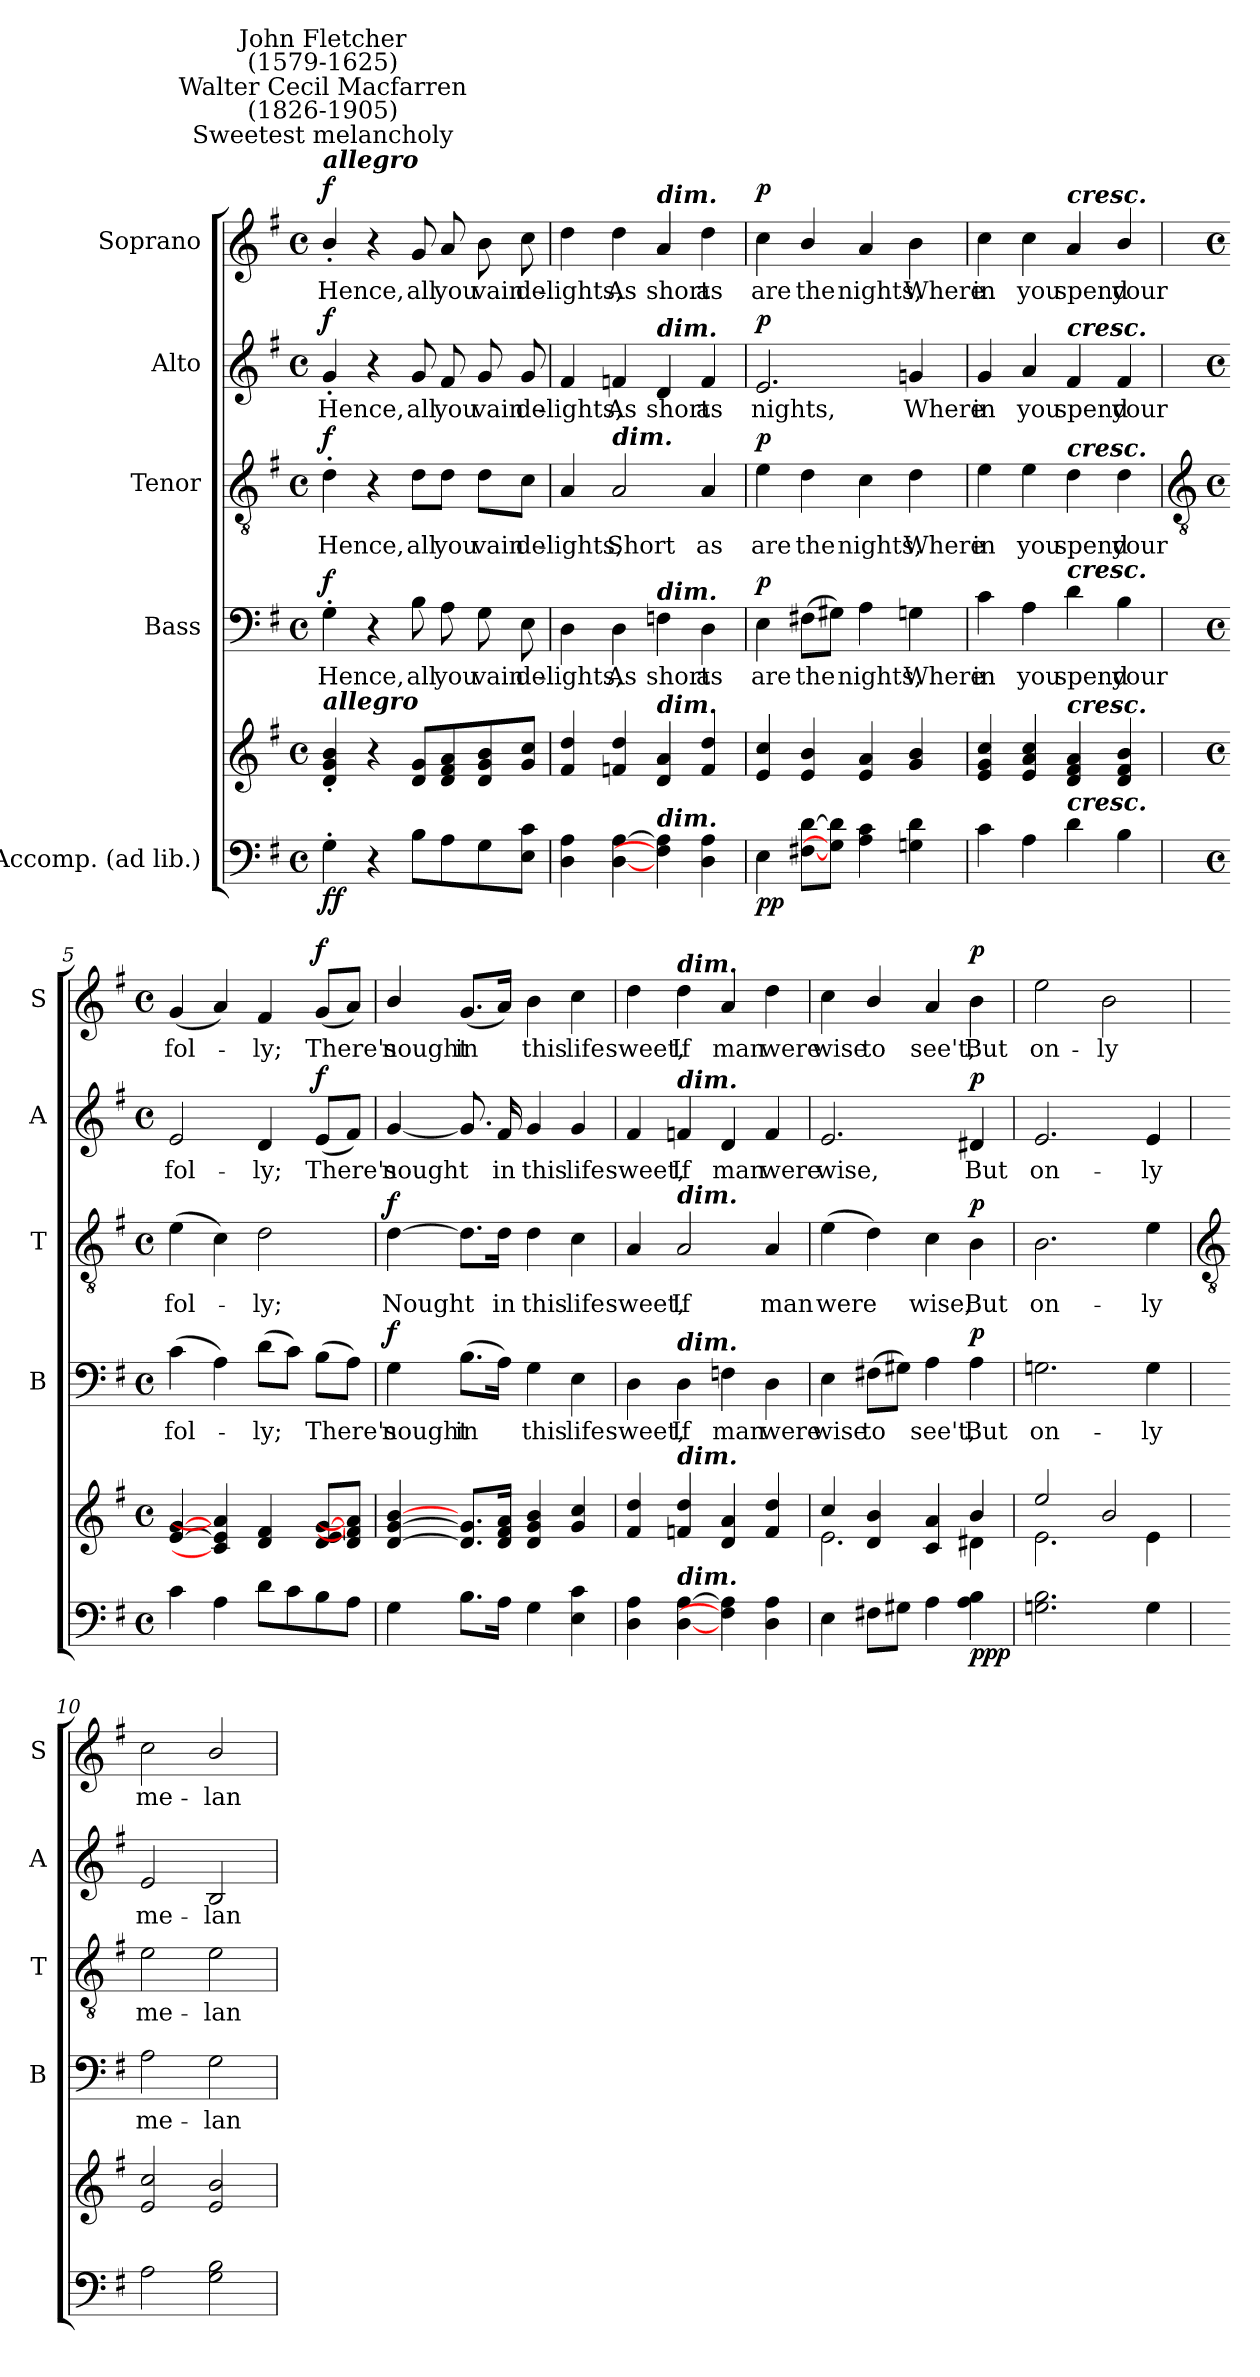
**kern	**kern	**dynam	**kern	**text	**dynam	**kern	**text	**dynam	**kern	**text	**dynam	**kern	**text	**dynam
*part5	*part5	*part5	*part4	*part4	*part4	*part3	*part3	*part3	*part2	*part2	*part2	*part1	*part1	*part1
*staff6	*staff5	*staff5/6	*staff4	*staff4	*staff4	*staff3	*staff3	*staff3	*staff2	*staff2	*staff2	*staff1	*staff1	*staff1
*I"Accomp. (ad lib.)	*	*	*I"Bass	*	*	*I"Tenor	*	*	*I"Alto	*	*	*I"Soprano	*	*
*	*	*	*I'B	*	*	*I'T	*	*	*I'A	*	*	*I'S	*	*
*clefF4	*clefG2	*	*clefF4	*	*	*clefGv2	*	*	*clefG2	*	*	*clefG2	*	*
*k[f#]	*k[f#]	*	*k[f#]	*	*	*k[f#]	*	*	*k[f#]	*	*	*k[f#]	*	*
*G:	*G:	*	*G:	*	*	*G:	*	*	*G:	*	*	*G:	*	*
*M4/4	*M4/4	*	*M4/4	*	*	*M4/4	*	*	*M4/4	*	*	*M4/4	*	*
*met(c)	*met(c)	*	*met(c)	*	*	*met(c)	*	*	*met(c)	*	*	*met(c)	*	*
*MM132	*MM132	*	*MM132	*	*	*MM132	*	*	*MM132	*	*	*MM132	*	*
=1	=1	=1	=1	=1	=1	=1	=1	=1	=1	=1	=1	=1	=1	=1
!	!	!	!	!	!	!	!	!	!	!	!	!LO:TX:a:Bi:t=allegro	!	!
!	!	!	!	!	!	!	!	!	!	!	!	!LO:TX:a:cj:t=Sweetest melancholy	!	!
!	!	!	!	!	!	!	!	!	!	!	!	!LO:TX:a:cj:t=Walter Cecil Macfarren\n(1826-1905)	!	!
!	!	!	!	!	!	!	!	!	!	!	!	!LO:TX:a:cj:t=John Fletcher\n(1579-1625)	!	!
!	!LO:TX:a:Bi:t=allegro	!	!	!	!	!	!	!	!	!	!	!	!	!
!	!	!LO:DY:b=2	!	!LO:LY:b	!	!	!LO:LY:b	!	!	!LO:LY:b	!	!	!LO:LY:b	!
!	!	!LO:DY:n=1:b	!	!	!LO:DY:b	!	!	!LO:DY:b	!	!	!LO:DY:b	!	!	!LO:DY:b
4G'	4d/' 4g/' 4b/'	f f	4G'	Hence,	f	4d'	Hence,	f	4g'	Hence,	f	4b'/	Hence,	f
4r	4r	.	4r	.	.	4r	.	.	4r	.	.	4r	.	.
!	!	!	!	!LO:LY:b	!	!	!LO:LY:b	!	!	!LO:LY:b	!	!	!LO:LY:b	!
8BL	8d 8gL	.	8B	all	.	8d\L	all	.	8g	all	.	8g	all	.
!	!	!	!	!LO:LY:b	!	!	!LO:LY:b	!	!	!LO:LY:b	!	!	!LO:LY:b	!
8A	8d 8f# 8a	.	8A	you	.	8d\J	you	.	8f#	you	.	8a	you	.
!	!	!	!	!LO:LY:b	!	!	!LO:LY:b	!	!	!LO:LY:b	!	!	!LO:LY:b	!
8G	8d 8g 8b	.	8G	vain	.	8d\L	vain	.	8g	vain	.	8b	vain	.
!	!	!	!	!LO:LY:b	!	!	!LO:LY:b	!	!	!LO:LY:b	!	!	!LO:LY:b	!
8E 8cJ	8g 8ccJ	.	8E	de-	.	8c\J	de-	.	8g	de-	.	8cc	de-	.
=2	=2	=2	=2	=2	=2	=2	=2	=2	=2	=2	=2	=2	=2	=2
!	!	!	!	!LO:LY:b	!	!	!LO:LY:b	!	!	!LO:LY:b	!	!	!LO:LY:b	!
4D 4A	4f# 4dd	.	4D	-lights,	.	4A	-lights,	.	4f#	-lights,	.	4dd	-lights,	.
!	!	!	!	!	!	!LO:TX:a:Bi:t=dim.	!	!	!	!	!	!	!	!
!	!	!	!	!LO:LY:b	!	!	!LO:LY:b	!	!	!LO:LY:b	!	!	!LO:LY:b	!
[4D [4A	4fn 4dd	.	4D	As	.	2A	Short	.	4fn	As	.	4dd	As	.
!	!	!	!	!	!	!	!	!	!	!	!	!LO:TX:a:Bi:t=dim.	!	!
!	!	!	!	!	!	!	!	!	!LO:TX:a:Bi:t=dim.	!	!	!	!	!
!	!	!	!LO:TX:a:Bi:t=dim.	!	!	!	!	!	!	!	!	!	!	!
!	!LO:TX:a:Bi:t=dim.	!	!	!	!	!	!	!	!	!	!	!	!	!
!LO:TX:a:Bi:t=dim.	!	!	!	!	!	!	!	!	!	!	!	!	!	!
!	!	!	!	!LO:LY:b	!	!	!	!	!	!LO:LY:b	!	!	!LO:LY:b	!
4F] 4A]	4d 4a	.	4Fn	short	.	.	.	.	4d	short	.	4a	short	.
!	!	!	!	!LO:LY:b	!	!	!LO:LY:b	!	!	!LO:LY:b	!	!	!LO:LY:b	!
4D 4A	4f 4dd	.	4D	as	.	4A	as	.	4f	as	.	4dd	as	.
=3	=3	=3	=3	=3	=3	=3	=3	=3	=3	=3	=3	=3	=3	=3
!	!	!LO:DY:b=2	!	!LO:LY:b	!	!	!LO:LY:b	!	!	!LO:LY:b	!	!	!LO:LY:b	!
!	!	!LO:DY:n=1:b	!	!	!LO:DY:b	!	!	!LO:DY:b	!	!	!LO:DY:b	!	!	!LO:DY:b
4E	4e 4cc	p p	4E	are	p	4e	are	p	2.e	nights,	p	4cc	are	p
!	!	!	!	!LO:LY:b	!	!	!LO:LY:b	!	!	!	!	!	!LO:LY:b	!
[8F#X [8dL	4e/ 4b/	.	(>8F#XL	the	.	4d	the	.	.	.	.	4b/	the	.
8G#] 8d]J	.	.	8G#XJ)	.	.	.	.	.	.	.	.	.	.	.
!	!	!	!	!LO:LY:b	!	!	!LO:LY:b	!	!	!	!	!	!LO:LY:b	!
4A 4c	4e 4a	.	4A	nights,	.	4c	nights,	.	.	.	.	4a	nights,	.
!	!	!	!	!LO:LY:b	!	!	!LO:LY:b	!	!	!LO:LY:b	!	!	!LO:LY:b	!
4Gn 4d	4g 4b	.	4Gn	Where-	.	4d	Where-	.	4gn	Where-	.	4b	Where-	.
=4	=4	=4	=4	=4	=4	=4	=4	=4	=4	=4	=4	=4	=4	=4
!	!	!	!	!LO:LY:b	!	!	!LO:LY:b	!	!	!LO:LY:b	!	!	!LO:LY:b	!
4c	4e 4g 4cc	.	4c	-in	.	4e	-in	.	4g	-in	.	4cc	-in	.
!	!	!	!	!LO:LY:b	!	!	!LO:LY:b	!	!	!LO:LY:b	!	!	!LO:LY:b	!
4A	4e 4a 4cc	.	4A	you	.	4e	you	.	4a	you	.	4cc	you	.
!	!	!	!	!	!	!	!	!	!	!	!	!LO:TX:a:Bi:t=cresc.	!	!
!	!	!	!	!	!	!	!	!	!LO:TX:a:Bi:t=cresc.	!	!	!	!	!
!	!	!	!	!	!	!LO:TX:a:Bi:t=cresc.	!	!	!	!	!	!	!	!
!	!	!	!LO:TX:a:Bi:t=cresc.	!	!	!	!	!	!	!	!	!	!	!
!	!LO:TX:a:Bi:t=cresc.	!	!	!	!	!	!	!	!	!	!	!	!	!
!LO:TX:a:Bi:t=cresc.	!	!	!	!	!	!	!	!	!	!	!	!	!	!
!	!	!	!	!LO:LY:b	!	!	!LO:LY:b	!	!	!LO:LY:b	!	!	!LO:LY:b	!
4d	4d 4f# 4a	.	4d	spend	.	4d	spend	.	4f#	spend	.	4a	spend	.
!	!	!	!	!LO:LY:b	!	!	!LO:LY:b	!	!	!LO:LY:b	!	!	!LO:LY:b	!
4B	4d/ 4f#/ 4b/	.	4B	your	.	4d	your	.	4f#	your	.	4b/	your	.
!!LO:LB:g=z
=5	=5	=5	=5	=5	=5	=5	=5	=5	=5	=5	=5	=5	=5	=5
*	*	*	*	*	*	*clefGv2	*	*	*	*	*	*	*	*
*M4/4	*M4/4	*	*M4/4	*	*	*M4/4	*	*	*M4/4	*	*	*M4/4	*	*
*met(c)	*met(c)	*	*met(c)	*	*	*met(c)	*	*	*met(c)	*	*	*met(c)	*	*
*	*^	*	*	*	*	*	*	*	*	*	*	*	*	*
!	!	!	!	!	!LO:LY:b	!	!	!LO:LY:b	!	!	!LO:LY:b	!	!	!LO:LY:b	!
4c	[4e [4g	1ryy	.	(>4c	fol-	.	(>4e	fol-	.	2e	fol-	.	(<4g	fol-	.
4A	4c] 4e] 4a]	.	.	4A)	.	.	4c)	.	.	.	.	.	4a)	.	.
!	!	!	!	!	!LO:LY:b	!	!	!LO:LY:b	!	!	!LO:LY:b	!	!	!LO:LY:b	!
8dL	4d 4f#	.	.	(>8dL	ly;	.	2d	ly;	.	4d	-ly;	.	4f#	ly;	.
8c	.	.	.	8cJ)	.	.	.	.	.	.	.	.	.	.	.
!	!	!	!	!	!LO:LY:b	!	!	!	!	!	!LO:LY:b	!LO:DY:b	!	!LO:LY:b	!LO:DY:b
8B	[8d [8e [8gL	.	.	(>8BL	There's	.	.	.	.	(<8eL	There's	f	(<8gL	There's	f
8AJ	8d] 8f#] 8a]J	.	.	8AJ)	.	.	.	.	.	8f#J)	.	.	8aJ)	.	.
=6	=6	=6	=6	=6	=6	=6	=6	=6	=6	=6	=6	=6	=6	=6	=6
!	!	!	!	!	!LO:LY:b	!LO:DY:b	!	!LO:LY:b	!LO:DY:b	!	!LO:LY:b	!	!	!LO:LY:b	!
4G	[4d/ [4g/ [4b/	1ryy	.	4G	nought	f	[4d	Nought	f	[4g	nought	.	4b/	nought	.
!	!	!	!	!	!LO:LY:b	!	!	!	!	!	!	!	!	!LO:LY:b	!
8.BL	8.d] 8.g]L	.	.	(>8.BL	in	.	8.d\L]	.	.	8.g]	.	.	(<8.gL	in	.
!	!	!	!	!	!	!	!	!LO:LY:b	!	!	!LO:LY:b	!	!	!	!
16AJ	16d 16f# 16aJ	.	.	16AJ)	.	.	16d\Jk	in	.	16f#	in	.	16aJ)	.	.
!	!	!	!	!	!LO:LY:b	!	!	!LO:LY:b	!	!	!LO:LY:b	!	!	!LO:LY:b	!
4G	4d 4g 4b	.	.	4G	this	.	4d	this	.	4g	this	.	4b	this	.
!	!	!	!	!	!LO:LY:b	!	!	!LO:LY:b	!	!	!LO:LY:b	!	!	!LO:LY:b	!
4E 4c	4g 4cc	.	.	4E	life	.	4c	life	.	4g	life	.	4cc	life	.
=7	=7	=7	=7	=7	=7	=7	=7	=7	=7	=7	=7	=7	=7	=7	=7
!	!	!	!	!	!LO:LY:b	!	!	!LO:LY:b	!	!	!LO:LY:b	!	!	!LO:LY:b	!
4D 4A	4f# 4dd	1ryy	.	4D	sweet,	.	4A	sweet,	.	4f#	sweet,	.	4dd	sweet,	.
!	!	!	!	!	!	!	!	!	!	!	!	!	!LO:TX:a:Bi:t=dim.	!	!
!	!	!	!	!	!	!	!	!	!	!LO:TX:a:Bi:t=dim.	!	!	!	!	!
!	!	!	!	!	!	!	!LO:TX:a:Bi:t=dim.	!	!	!	!	!	!	!	!
!	!	!	!	!LO:TX:a:Bi:t=dim.	!	!	!	!	!	!	!	!	!	!	!
!	!LO:TX:a:Bi:t=dim.	!	!	!	!	!	!	!	!	!	!	!	!	!	!
!LO:TX:a:Bi:t=dim.	!	!	!	!	!	!	!	!	!	!	!	!	!	!	!
!	!	!	!	!	!LO:LY:b	!	!	!LO:LY:b	!	!	!LO:LY:b	!	!	!LO:LY:b	!
[4D [4A	4fn 4dd	.	.	4D	If	.	2A	If	.	4fn	If	.	4dd	If	.
!	!	!	!	!	!LO:LY:b	!	!	!	!	!	!LO:LY:b	!	!	!LO:LY:b	!
4F] 4A]	4d 4a	.	.	4Fn	man	.	.	.	.	4d	man	.	4a	man	.
!	!	!	!	!	!LO:LY:b	!	!	!LO:LY:b	!	!	!LO:LY:b	!	!	!LO:LY:b	!
4D 4A	4f 4dd	.	.	4D	were	.	4A	man	.	4f	were	.	4dd	were	.
=8	=8	=8	=8	=8	=8	=8	=8	=8	=8	=8	=8	=8	=8	=8	=8
!	!	!	!	!	!LO:LY:b	!	!	!LO:LY:b	!	!	!LO:LY:b	!	!	!LO:LY:b	!
4E	4cc/	2.e\	.	4E	wise	.	(>4e	were	.	2.e	wise,	.	4cc	wise	.
!	!	!	!	!	!LO:LY:b	!	!	!	!	!	!	!	!	!LO:LY:b	!
8F#XL	4d/ 4b/	.	.	(>8F#XL	to	.	4d)	.	.	.	.	.	4b/	to	.
8G#XJ	.	.	.	8G#XJ)	.	.	.	.	.	.	.	.	.	.	.
!	!	!	!	!	!LO:LY:b	!	!	!LO:LY:b	!	!	!	!	!	!LO:LY:b	!
4A	4c 4a	.	.	4A	see't,	.	4c	wise,	.	.	.	.	4a	see't,	.
!	!	!	!LO:DY:b=2	!	!LO:LY:b	!	!	!LO:LY:b	!	!	!LO:LY:b	!	!	!LO:LY:b	!
!	!	!	!LO:DY:n=1:b	!	!	!	!	!	!	!	!	!	!	!	!
!	!	!	!LO:DY:n=2:b	!	!	!LO:DY:b	!	!	!LO:DY:b	!	!	!LO:DY:b	!	!	!LO:DY:b
4A 4B	4b/	4d#X\	p p p	4A	But	p	4B	But	p	4d#X	But	p	4b	But	p
=9	=9	=9	=9	=9	=9	=9	=9	=9	=9	=9	=9	=9	=9	=9	=9
!	!	!	!	!	!LO:LY:b	!	!	!LO:LY:b	!	!	!LO:LY:b	!	!	!LO:LY:b	!
2.Gn 2.B	2ee/	2.e\	.	2.Gn	on-	.	2.B	on-	.	2.e	on-	.	2ee	on-	.
!	!	!	!	!	!	!	!	!	!	!	!	!	!	!LO:LY:b	!
.	2b/	.	.	.	.	.	.	.	.	.	.	.	2b	-ly	.
!	!	!	!	!	!LO:LY:b	!	!	!LO:LY:b	!	!	!LO:LY:b	!	!	!	!
4G	.	4e\	.	4G	-ly	.	4e	-ly	.	4e	-ly	.	.	.	.
!!LO:LB:g=z
=10	=10	=10	=10	=10	=10	=10	=10	=10	=10	=10	=10	=10	=10	=10	=10
*	*	*	*	*	*	*	*clefGv2	*	*	*	*	*	*	*	*
!	!	!	!	!	!LO:LY:b	!	!	!LO:LY:b	!	!	!LO:LY:b	!	!	!LO:LY:b	!
2A	2e 2cc	1ryy	.	2A	me-	.	2e	me-	.	2e	me-	.	2cc	me-	.
!	!	!	!	!	!LO:LY:b	!	!	!LO:LY:b	!	!	!LO:LY:b	!	!	!LO:LY:b	!
2G 2B	2e/ 2b/	.	.	2G	-lan-	.	2e	-lan-	.	2B	-lan-	.	2b/	-lan-	.
*	*v	*v	*	*	*	*	*	*	*	*	*	*	*	*	*
=	=	=	=	=	=	=	=	=	=	=	=	=	=	=
*-	*-	*-	*-	*-	*-	*-	*-	*-	*-	*-	*-	*-	*-	*-
